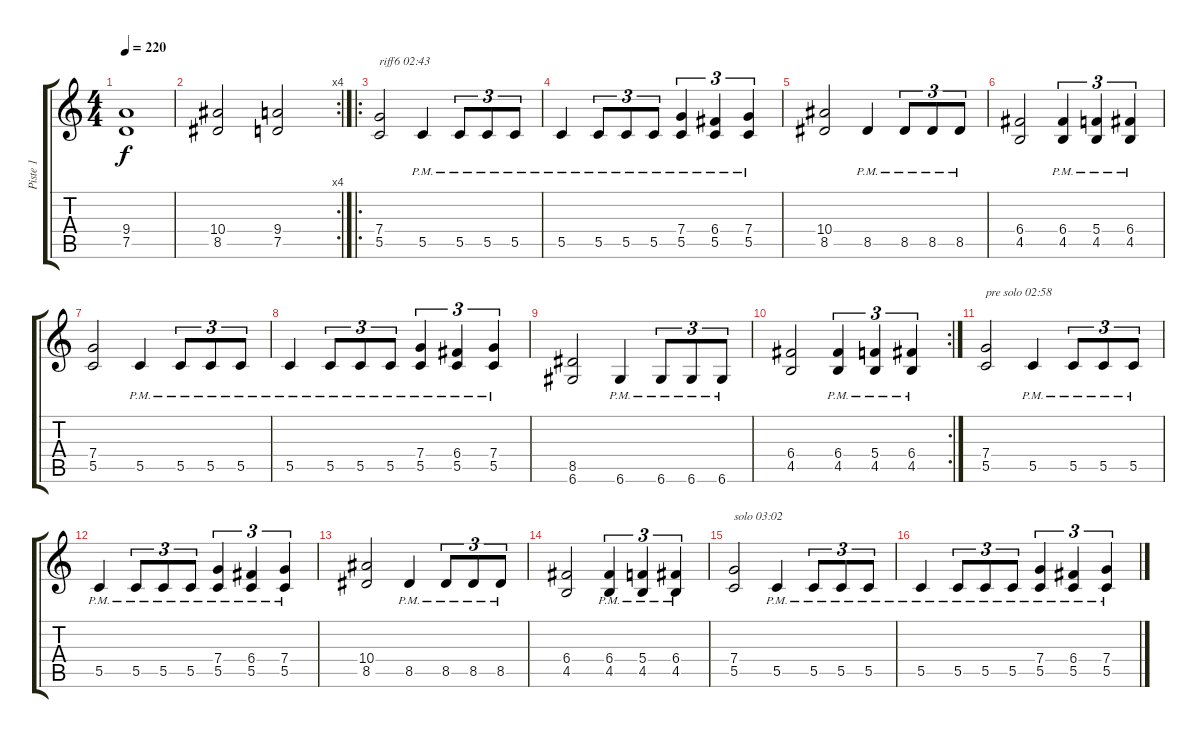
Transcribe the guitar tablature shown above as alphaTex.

\track ("Piste 1" "Piste 1") {instrument distortionguitar}
\staff {score tabs}
\tuning (D4 A3 F3 C3 G2 D2) {hide}
\ts (4 4)
\tempo 220
\clef g2
\ks c
(9.4 7.5).1{dy f} |
\rc 4
(10.4 8.5).2 (9.4 7.5).2 |
\ro
(7.4 5.5).2{txt "riff6 02:43"} 5.5{pm}.4 5.5{pm}.8{tu (3 2)} 5.5{pm}.8{tu (3 2)} 5.5{pm}.8{tu (3 2)} |
5.5{pm}.4 5.5{pm}.8{tu (3 2)} 5.5{pm}.8{tu (3 2)} 5.5{pm}.8{tu (3 2)} (7.4{pm} 5.5{pm}).4{tu (3 2)} (6.4{pm} 5.5{pm}).4{tu (3 2)} (7.4{pm} 5.5{pm}).4{tu (3 2)} |
(10.4 8.5).2 8.5{pm}.4 8.5{pm}.8{tu (3 2)} 8.5{pm}.8{tu (3 2)} 8.5{pm}.8{tu (3 2)} |
(6.4 4.5).2 (6.4{pm} 4.5{pm}).4{tu (3 2)} (5.4{pm} 4.5{pm}).4{tu (3 2)} (6.4{pm} 4.5{pm}).4{tu (3 2)} |
(7.4 5.5).2 5.5{pm}.4 5.5{pm}.8{tu (3 2)} 5.5{pm}.8{tu (3 2)} 5.5{pm}.8{tu (3 2)} |
5.5{pm}.4 5.5{pm}.8{tu (3 2)} 5.5{pm}.8{tu (3 2)} 5.5{pm}.8{tu (3 2)} (7.4{pm} 5.5{pm}).4{tu (3 2)} (6.4{pm} 5.5{pm}).4{tu (3 2)} (7.4{pm} 5.5{pm}).4{tu (3 2)} |
(8.5 6.6).2 6.6{pm}.4 6.6{pm}.8{tu (3 2)} 6.6{pm}.8{tu (3 2)} 6.6{pm}.8{tu (3 2)} |
\rc 2
(6.4 4.5).2 (6.4{pm} 4.5{pm}).4{tu (3 2)} (5.4{pm} 4.5{pm}).4{tu (3 2)} (6.4{pm} 4.5{pm}).4{tu (3 2)} |
(7.4 5.5).2{txt "pre solo 02:58"} 5.5{pm}.4 5.5{pm}.8{tu (3 2)} 5.5{pm}.8{tu (3 2)} 5.5{pm}.8{tu (3 2)} |
5.5{pm}.4 5.5{pm}.8{tu (3 2)} 5.5{pm}.8{tu (3 2)} 5.5{pm}.8{tu (3 2)} (7.4{pm} 5.5{pm}).4{tu (3 2)} (6.4{pm} 5.5{pm}).4{tu (3 2)} (7.4{pm} 5.5{pm}).4{tu (3 2)} |
(10.4 8.5).2 8.5{pm}.4 8.5{pm}.8{tu (3 2)} 8.5{pm}.8{tu (3 2)} 8.5{pm}.8{tu (3 2)} |
(6.4 4.5).2 (6.4{pm} 4.5{pm}).4{tu (3 2)} (5.4{pm} 4.5{pm}).4{tu (3 2)} (6.4{pm} 4.5{pm}).4{tu (3 2)} |
(7.4 5.5).2{txt "solo 03:02"} 5.5{pm}.4 5.5{pm}.8{tu (3 2)} 5.5{pm}.8{tu (3 2)} 5.5{pm}.8{tu (3 2)} |
5.5{pm}.4 5.5{pm}.8{tu (3 2)} 5.5{pm}.8{tu (3 2)} 5.5{pm}.8{tu (3 2)} (7.4{pm} 5.5{pm}).4{tu (3 2)} (6.4{pm} 5.5{pm}).4{tu (3 2)} (7.4{pm} 5.5{pm}).4{tu (3 2)}
